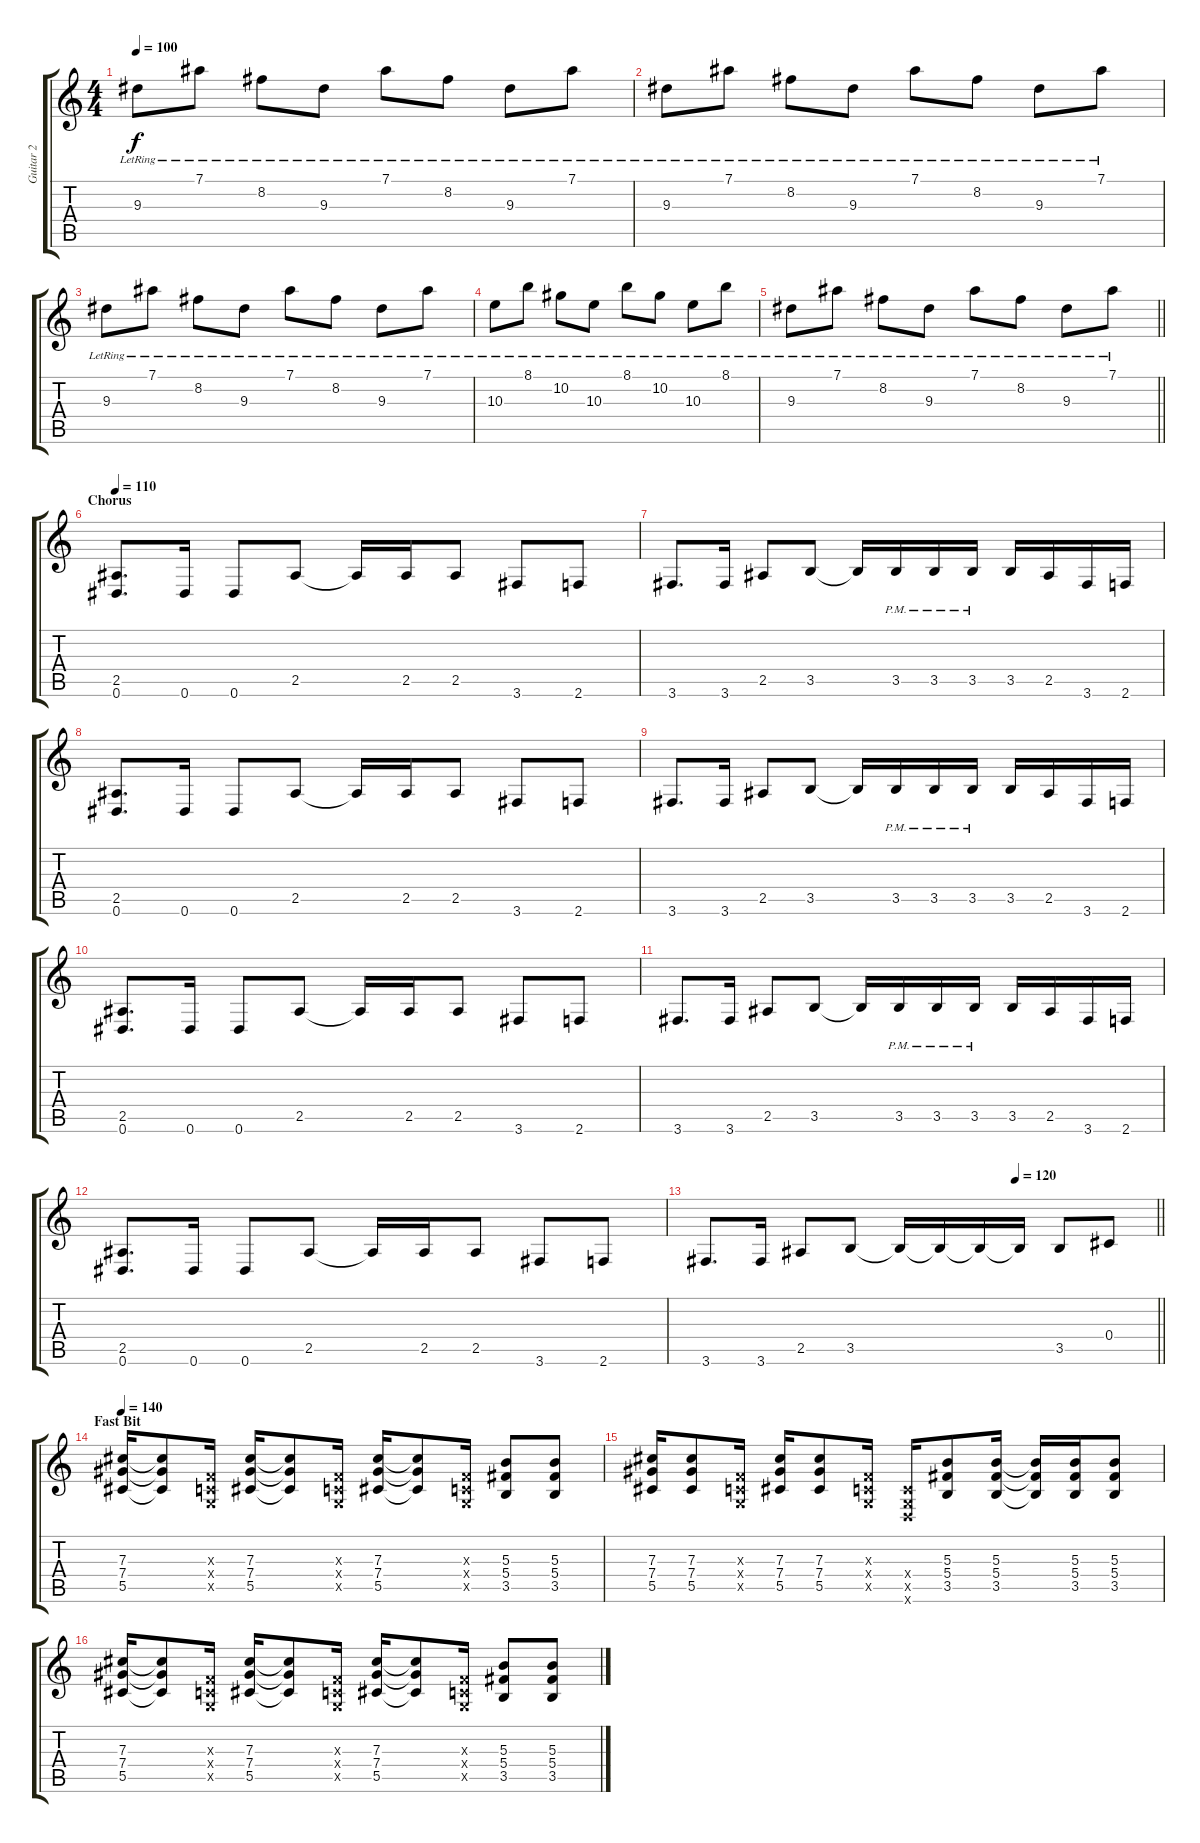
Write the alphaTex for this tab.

\track ("Guitar 2" "Guitar 2") {instrument overdrivenguitar}
\staff {score tabs}
\tuning (Eb4 Bb3 Gb3 Db3 Ab2 Eb2) {hide}
\ts (4 4)
\tempo 100
\clef g2
\ks c
9.3{lr}.8{dy f} 7.1{lr}.8 8.2{lr}.8 9.3{lr}.8 7.1{lr}.8 8.2{lr}.8 9.3{lr}.8 7.1{lr}.8 |
9.3{lr}.8 7.1{lr}.8 8.2{lr}.8 9.3{lr}.8 7.1{lr}.8 8.2{lr}.8 9.3{lr}.8 7.1{lr}.8 |
9.3{lr}.8 7.1{lr}.8 8.2{lr}.8 9.3{lr}.8 7.1{lr}.8 8.2{lr}.8 9.3{lr}.8 7.1{lr}.8 |
10.3{lr}.8 8.1{lr}.8 10.2{lr}.8 10.3{lr}.8 8.1{lr}.8 10.2{lr}.8 10.3{lr}.8 8.1{lr}.8 |
\barLineRight lightlight
9.3{lr}.8 7.1{lr}.8 8.2{lr}.8 9.3{lr}.8 7.1{lr}.8 8.2{lr}.8 9.3{lr}.8 7.1{lr}.8 |
\section ("" "Chorus")
\tempo 110
(2.5 0.6).8{d instrument distortionguitar} 0.6.16 0.6.8 2.5.8 2.5{t}.16 2.5.16 2.5.8 3.6.8 2.6.8 |
3.6.8{d} 3.6.16 2.5.8 3.5.8 3.5{t}.16 3.5{pm}.16 3.5{pm}.16 3.5{pm}.16 3.5.16 2.5.16 3.6.16 2.6.16 |
(2.5 0.6).8{d} 0.6.16 0.6.8 2.5.8 2.5{t}.16 2.5.16 2.5.8 3.6.8 2.6.8 |
3.6.8{d} 3.6.16 2.5.8 3.5.8 3.5{t}.16 3.5{pm}.16 3.5{pm}.16 3.5{pm}.16 3.5.16 2.5.16 3.6.16 2.6.16 |
(2.5 0.6).8{d} 0.6.16 0.6.8 2.5.8 2.5{t}.16 2.5.16 2.5.8 3.6.8 2.6.8 |
3.6.8{d} 3.6.16 2.5.8 3.5.8 3.5{t}.16 3.5{pm}.16 3.5{pm}.16 3.5{pm}.16 3.5.16 2.5.16 3.6.16 2.6.16 |
(2.5 0.6).8{d} 0.6.16 0.6.8 2.5.8 2.5{t}.16 2.5.16 2.5.8 3.6.8 2.6.8 |
\tempo (120 0.6875)
\barLineRight lightlight
3.6.8{d} 3.6.16 2.5.8 3.5.8 3.5{t}.16 3.5{t}.16 3.5{t}.16 3.5{t}.16 3.5.8 0.4.8 |
\section ("" "Fast Bit")
\tempo 140
(7.3 7.4 5.5).16{instrument distortionguitar} (7.3{t} 7.4{t} 5.5{t}).8 (-1.3{x} -1.4{x} -1.5{x}).16 (7.3 7.4 5.5).16 (7.3{t} 7.4{t} 5.5{t}).8 (-1.3{x} -1.4{x} -1.5{x}).16 (7.3 7.4 5.5).16 (7.3{t} 7.4{t} 5.5{t}).8 (-1.3{x} -1.4{x} -1.5{x}).16 (5.3 5.4 3.5).8 (5.3 5.4 3.5).8 |
(7.3 7.4 5.5).16 (7.3 7.4 5.5).8 (-1.3{x} -1.4{x} -1.5{x}).16 (7.3 7.4 5.5).16 (7.3 7.4 5.5).8 (-1.3{x} -1.4{x} -1.5{x}).16 (-1.4{x} -1.5{x} -1.6{x}).16 (5.3 5.4 3.5).8 (5.3 5.4 3.5).16 (5.3{t} 5.4{t} 3.5{t}).16 (5.3 5.4 3.5).16 (5.3 5.4 3.5).8 |
(7.3 7.4 5.5).16 (7.3{t} 7.4{t} 5.5{t}).8 (-1.3{x} -1.4{x} -1.5{x}).16 (7.3 7.4 5.5).16 (7.3{t} 7.4{t} 5.5{t}).8 (-1.3{x} -1.4{x} -1.5{x}).16 (7.3 7.4 5.5).16 (7.3{t} 7.4{t} 5.5{t}).8 (-1.3{x} -1.4{x} -1.5{x}).16 (5.3 5.4 3.5).8 (5.3 5.4 3.5).8
